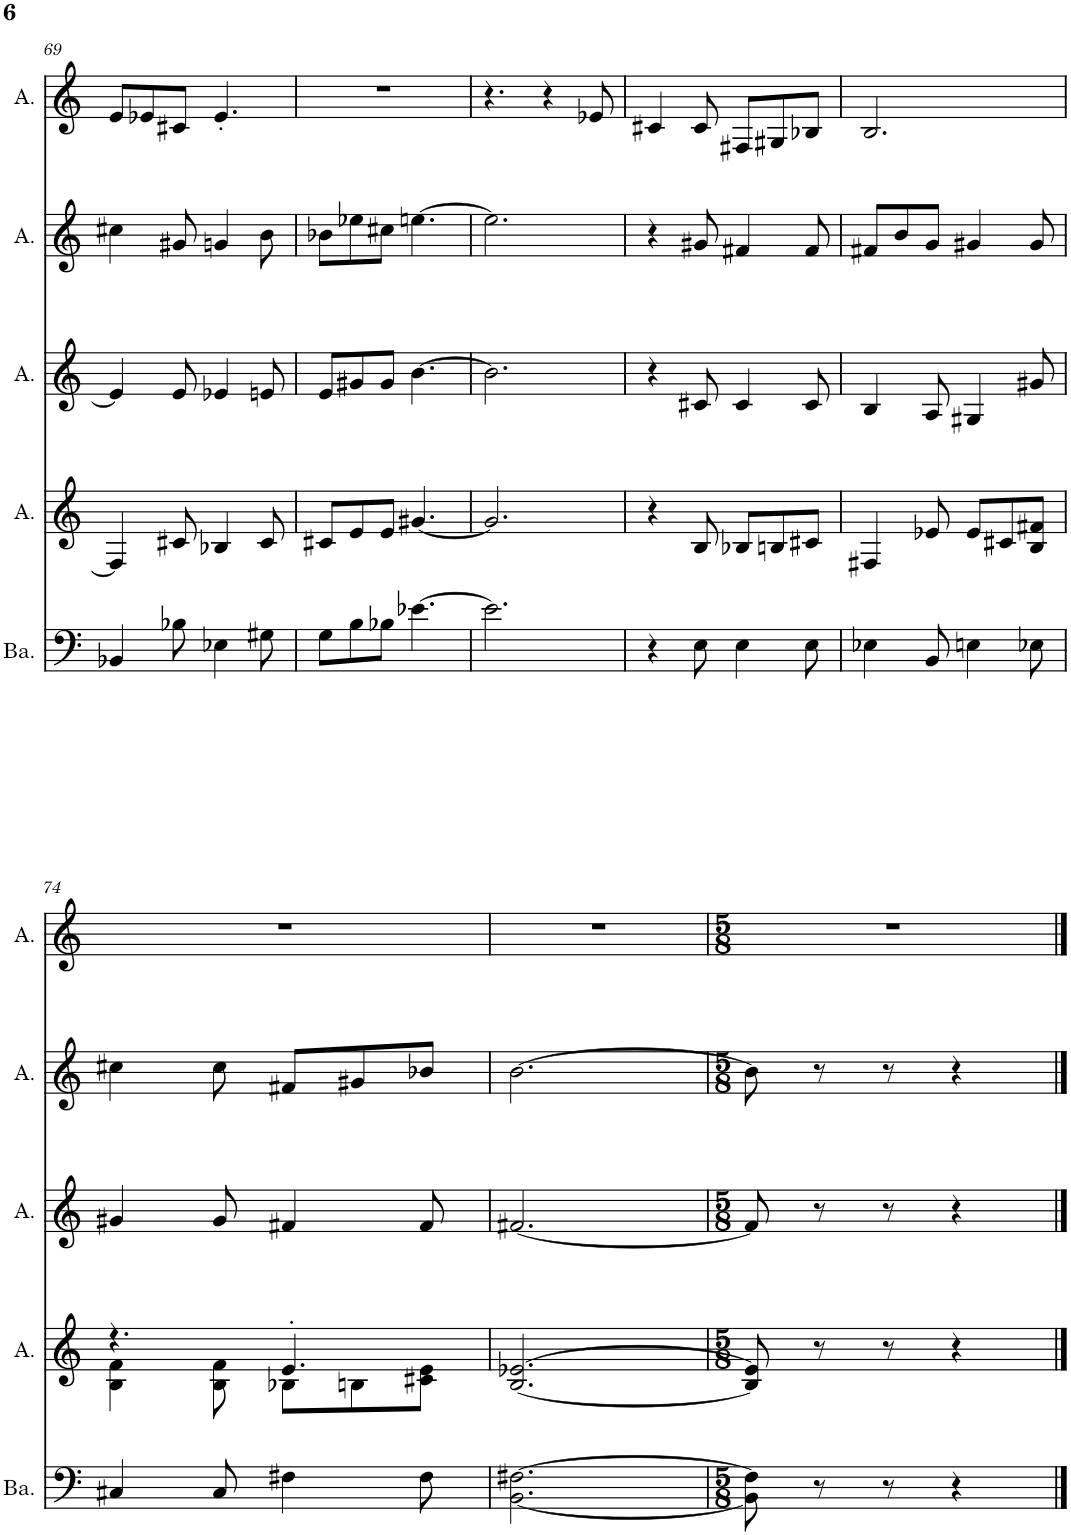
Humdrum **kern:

**kern	**kern	**kern	**kern	**kern
*part5	*part4	*part3	*part2	*part1
*staff5	*staff4	*staff3	*staff2	*staff1
*I"Bariton	*I"Alt	*I"Alt	*I"Alt	*I"Alt
*I'Ba.	*I'A.	*I'A.	*I'A.	*I'A.
!!LO:PB:g=z
*clefF4	*clefG2	*clefG2	*clefG2	*clefG2
*k[]	*k[]	*k[]	*k[]	*k[]
*M6/8	*M6/8	*M6/8	*M6/8	*M6/8
=69	=69	=69	=69	=69
4BB-X/	4F#/]	4e/]	4cc#X\	8e/L
.	.	.	.	8e-X/
8B-X\	8c#X/	8e/	8g#X/	8c#X/J
4E-X\	4B-X/	4e-X/	4gn/	4.e-'/
8G#X\	8c#/	8en/	8b\	.
=70	=70	=70	=70	=70
8G\L	8c#X/L	8e/L	8b-X\L	2.r
8B\	8e/	8g#X/	8ee-X\	.
8B-X\J	8e/J	8g#/J	8cc#X\J	.
[4.e-X\	[4.g#X/	[4.b\	[4.een\	.
=71	=71	=71	=71	=71
2.e-\]	2.g#/]	2.b\]	2.ee\]	4.r
.	.	.	.	4r
.	.	.	.	8e-X/
=72	=72	=72	=72	=72
4r	4r	4r	4r	4c#X/
8E\	8B/	8c#X/	8g#X/	8c#/
4E\	8B-X/L	4c#/	4f#X/	8F#X/L
.	8Bn/	.	.	8G#X/
8E\	8c#X/J	8c#/	8f#/	8B-X/J
=73	=73	=73	=73	=73
4E-X\	4F#X/	4B/	8f#X/L	2.B/
.	.	.	8b/	.
8BB/	8e-X/	8A/	8g/J	.
4En\	8e-/L	4G#X/	4g#X/	.
.	8c#X/	.	.	.
8E-X\	8B/ 8f#X/J	8g#X/	8g#/	.
!!LO:LB:g=z
=74	=74	=74	=74	=74
*	*^	*	*	*
4C#X/	4.r	4B\ 4f\	4g#X/	4cc#X\	2.r
8C#/	.	8B\ 8f\	8g#/	8cc#\	.
4F#X\	4.e'/	8B-X\L	4f#X/	8f#X/L	.
.	.	8Bn\	.	8g#X/	.
8F#\	.	8c#X\ 8e\J	8f#/	8b-X/J	.
*	*v	*v	*	*	*
=75	=75	=75	=75	=75
[2.BB\ [2.F#X\	[2.B/ [2.e-X/	[2.f#X/	[2.b\	2.r
=76	=76	=76	=76	=76
*M5/8	*M5/8	*M5/8	*M5/8	*M5/8
8BB\] 8F#\]	8B/] 8e-/]	8f#/]	8b\]	8%5r
8r	8r	8r	8r	.
8r	8r	8r	8r	.
4r	4r	4r	4r	.
==	==	==	==	==
*-	*-	*-	*-	*-
